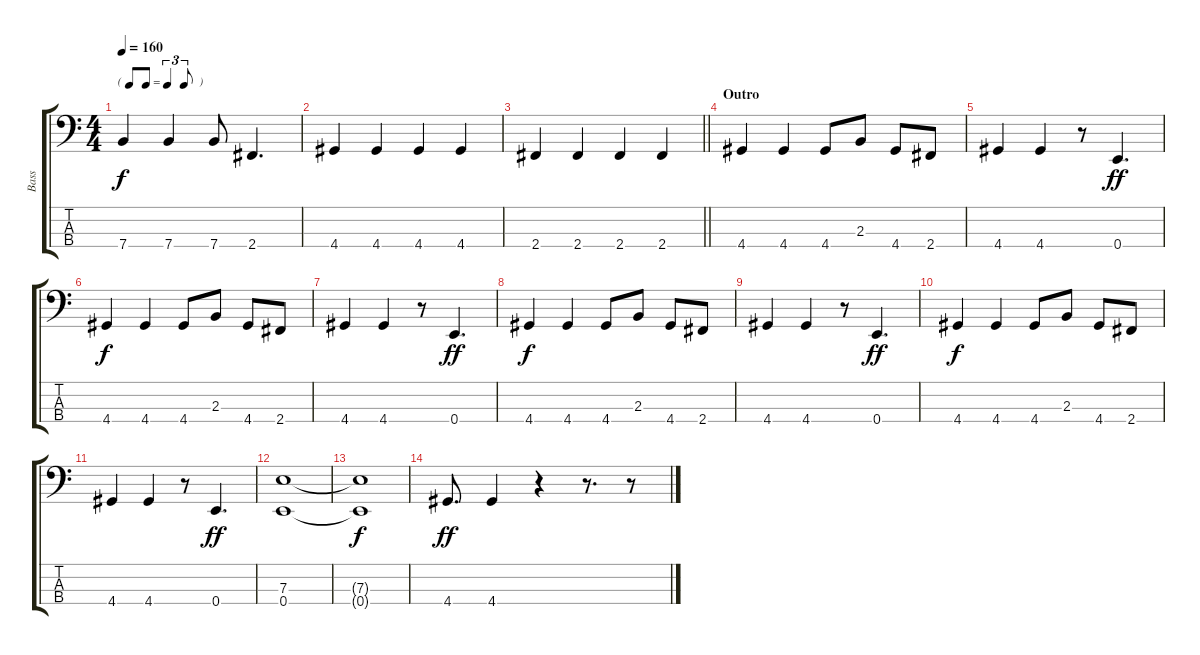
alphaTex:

\track ("Bass" "Bass") {instrument electricbasspick}
\staff {score tabs}
\tuning (G2 D2 A1 E1) {hide}
\ts (4 4)
\tf triplet8th
\tempo 160
\clef f4
\ks c
7.4.4{dy f} 7.4.4 7.4.8 2.4.4{d} |
4.4.4 4.4.4 4.4.4 4.4.4 |
\barLineRight lightlight
2.4.4 2.4.4 2.4.4 2.4.4 |
\section ("" "Outro")
4.4.4 4.4.4 4.4.8 2.3.8 4.4.8 2.4.8 |
4.4.4 4.4.4 r.8 0.4.4{d dy ff} |
4.4.4{dy f} 4.4.4 4.4.8 2.3.8 4.4.8 2.4.8 |
4.4.4 4.4.4 r.8 0.4.4{d dy ff} |
4.4.4{dy f} 4.4.4 4.4.8 2.3.8 4.4.8 2.4.8 |
4.4.4 4.4.4 r.8 0.4.4{d dy ff} |
4.4.4{dy f} 4.4.4 4.4.8 2.3.8 4.4.8 2.4.8 |
4.4.4 4.4.4 r.8 0.4.4{d dy ff} |
(7.3 0.4).1 |
(7.3{t} 0.4{t}).1{dy f} |
4.4.8{d dy ff} 4.4.4 r.4 r.8{d} r.8
